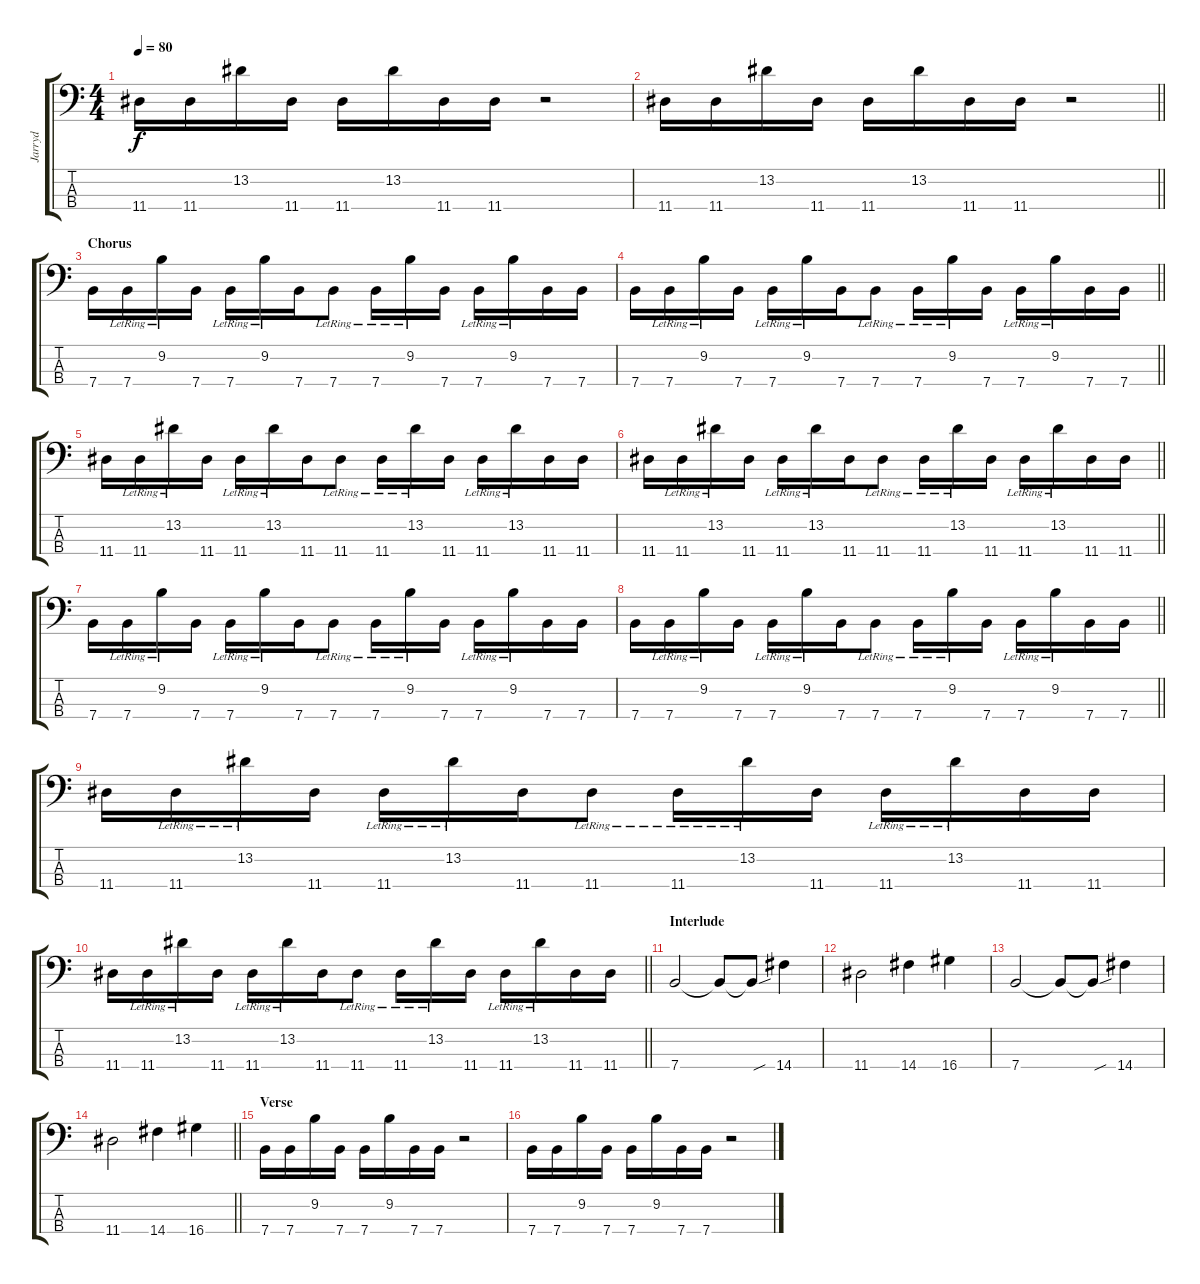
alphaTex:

\track ("Jarryd" "Jarryd") {instrument electricbassfinger}
\staff {score tabs}
\tuning (G2 D2 A1 E1) {hide}
\ts (4 4)
\tempo 80
\clef f4
\ks c
11.4.16{dy f} 11.4.16 13.2.16 11.4.16 11.4.16 13.2.16 11.4.16 11.4.16 r.2 |
\barLineRight lightlight
11.4.16 11.4.16 13.2.16 11.4.16 11.4.16 13.2.16 11.4.16 11.4.16 r.2 |
\section ("" "Chorus")
7.4.16 7.4{lr}.16 9.2{lr}.16 7.4.16 7.4{lr}.16 9.2{lr}.16 7.4.16 7.4{lr}.8 7.4{lr}.16 9.2{lr}.16 7.4.16 7.4{lr}.16 9.2{lr}.16 7.4.16 7.4.16 |
\barLineRight lightlight
7.4.16 7.4{lr}.16 9.2{lr}.16 7.4.16 7.4{lr}.16 9.2{lr}.16 7.4.16 7.4{lr}.8 7.4{lr}.16 9.2{lr}.16 7.4.16 7.4{lr}.16 9.2{lr}.16 7.4.16 7.4.16 |
11.4.16 11.4{lr}.16 13.2{lr}.16 11.4.16 11.4{lr}.16 13.2{lr}.16 11.4.16 11.4{lr}.8 11.4{lr}.16 13.2{lr}.16 11.4.16 11.4{lr}.16 13.2{lr}.16 11.4.16 11.4.16 |
\barLineRight lightlight
11.4.16 11.4{lr}.16 13.2{lr}.16 11.4.16 11.4{lr}.16 13.2{lr}.16 11.4.16 11.4{lr}.8 11.4{lr}.16 13.2{lr}.16 11.4.16 11.4{lr}.16 13.2{lr}.16 11.4.16 11.4.16 |
7.4.16 7.4{lr}.16 9.2{lr}.16 7.4.16 7.4{lr}.16 9.2{lr}.16 7.4.16 7.4{lr}.8 7.4{lr}.16 9.2{lr}.16 7.4.16 7.4{lr}.16 9.2{lr}.16 7.4.16 7.4.16 |
\barLineRight lightlight
7.4.16 7.4{lr}.16 9.2{lr}.16 7.4.16 7.4{lr}.16 9.2{lr}.16 7.4.16 7.4{lr}.8 7.4{lr}.16 9.2{lr}.16 7.4.16 7.4{lr}.16 9.2{lr}.16 7.4.16 7.4.16 |
11.4.16 11.4{lr}.16 13.2{lr}.16 11.4.16 11.4{lr}.16 13.2{lr}.16 11.4.16 11.4{lr}.8 11.4{lr}.16 13.2{lr}.16 11.4.16 11.4{lr}.16 13.2{lr}.16 11.4.16 11.4.16 |
\barLineRight lightlight
11.4.16 11.4{lr}.16 13.2{lr}.16 11.4.16 11.4{lr}.16 13.2{lr}.16 11.4.16 11.4{lr}.8 11.4{lr}.16 13.2{lr}.16 11.4.16 11.4{lr}.16 13.2{lr}.16 11.4.16 11.4.16 |
\section ("" "Interlude")
7.4.2 7.4{t}.8 7.4{sou t}.8 14.4.4 |
11.4.2 14.4.4 16.4.4 |
7.4.2 7.4{t}.8 7.4{sou t}.8 14.4.4 |
\barLineRight lightlight
11.4.2 14.4.4 16.4.4 |
\section ("" "Verse")
7.4.16 7.4.16 9.2.16 7.4.16 7.4.16 9.2.16 7.4.16 7.4.16 r.2 |
7.4.16 7.4.16 9.2.16 7.4.16 7.4.16 9.2.16 7.4.16 7.4.16 r.2
